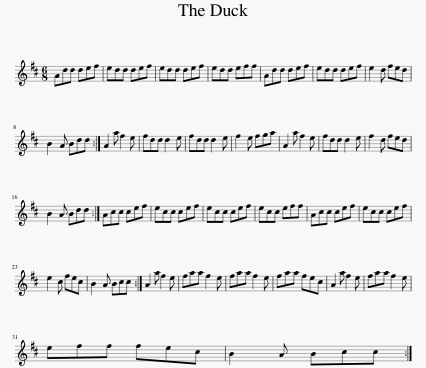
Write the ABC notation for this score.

X:1
L:1/8
M:6/8
I:linebreak $
K:D
V:1 treble
V:1
 Add def | edd def | edd def | edd eff | Add def | %5
 edd def | e2 d fed |$ B2 A Bdd :| A2 a f2 e | fdd d2 e | %10
 fdd d2 e | f2 e fga | A2 a f2 e | fdd d2 e | f2 d fed |$ %15
 B2 A Bdd :| Acc cef | ecc cef | ecc cef | ecc eff | %20
 Acc cef | ecc cef |$ e2 c fec | B2 A Bcc :| A2 a f2 e | %25
 faa f2 e | faa f2 e | faa fec | A2 a f2 e | faa f2 e |$ %30
 eff fec | B2 A Bcc :| %32
